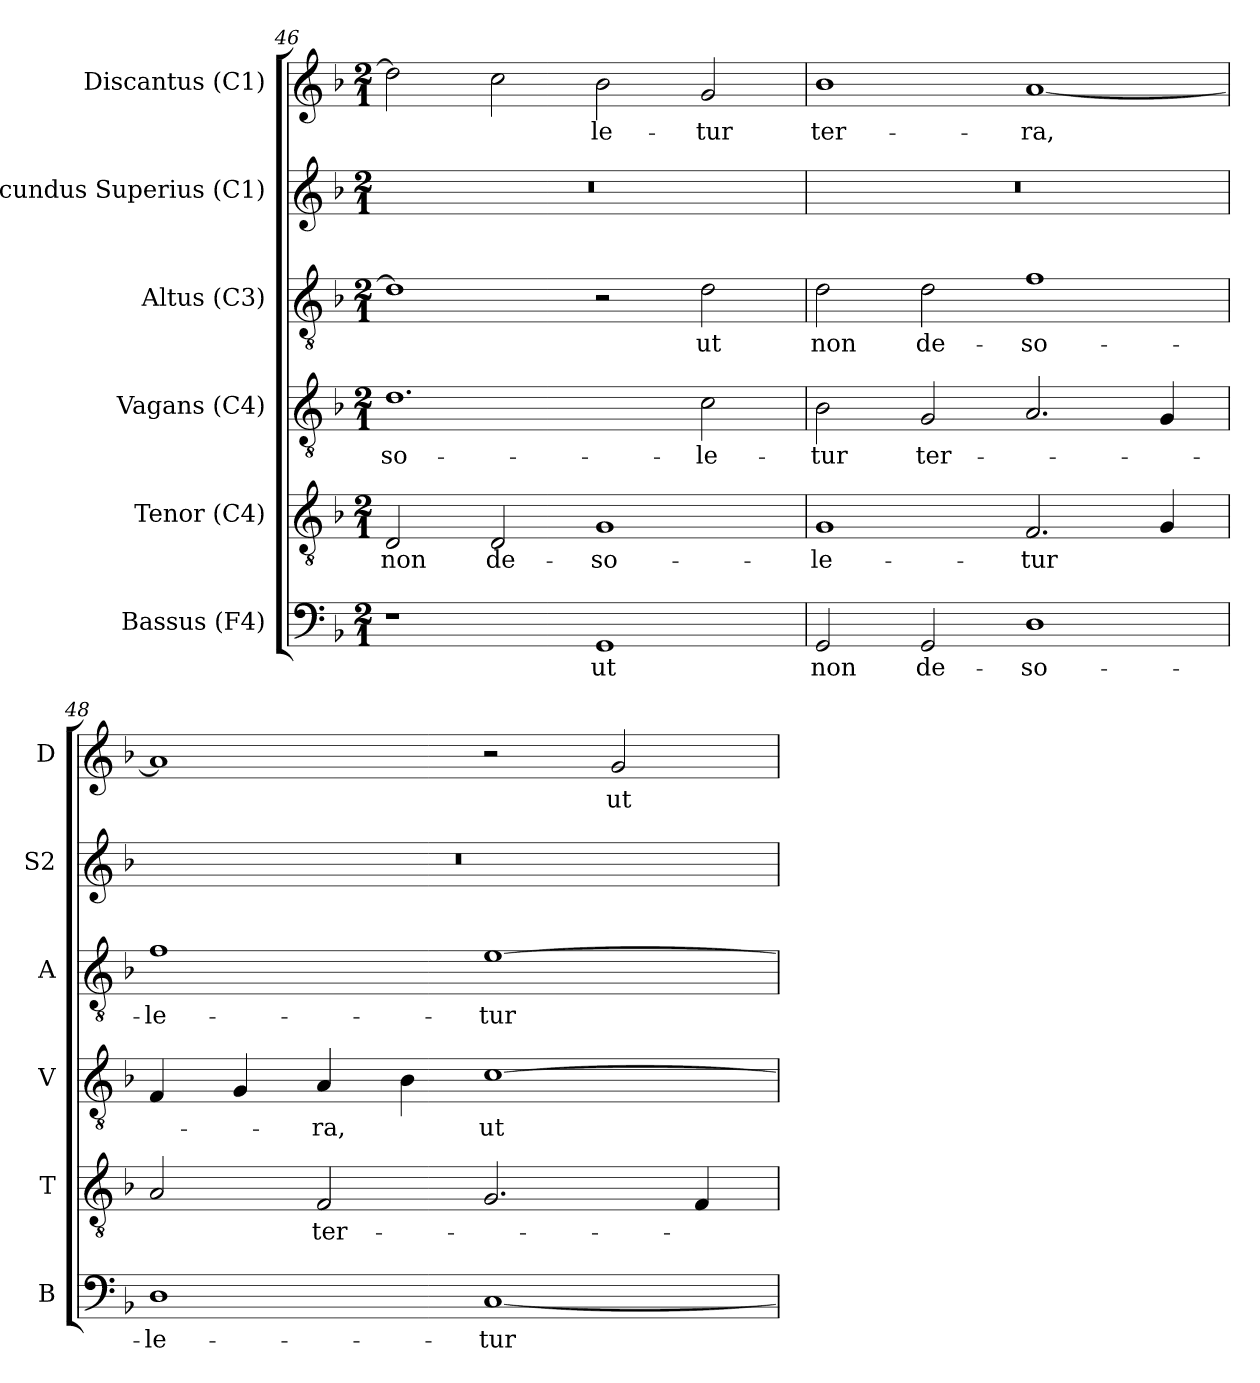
**kern	**text	**kern	**text	**kern	**text	**kern	**text	**kern	**kern	**text
*part6	*part6	*part5	*part5	*part4	*part4	*part3	*part3	*part2	*part1	*part1
*staff6	*staff6	*staff5	*staff5	*staff4	*staff4	*staff3	*staff3	*staff2	*staff1	*staff1
*I"Bassus (F4)	*	*I"Tenor (C4)	*	*I"Vagans (C4)	*	*I"Altus (C3)	*	*I"Secundus Superius (C1)	*I"Discantus (C1)	*
*I'B	*	*I'T	*	*I'V	*	*I'A	*	*I'S2	*I'D	*
!!LO:PB:g=z
*clefF4	*	*clefGv2	*	*clefGv2	*	*clefGv2	*	*clefG2	*clefG2	*
*	*	*	*	*ITrd7c12	*	*	*	*	*	*
*k[b-]	*	*k[b-]	*	*k[b-]	*	*k[b-]	*	*k[b-]	*k[b-]	*
*F:	*	*F:	*	*F:	*	*F:	*	*F:	*F:	*
*M2/1	*	*M2/1	*	*M2/1	*	*M2/1	*	*M2/1	*M2/1	*
=46	=46	=46	=46	=46	=46	=46	=46	=46	=46	=46
!	!	!	!LO:LY:b:color=#000000	!	!	!	!	!	!	!
!	!	!	!	!	!LO:LY:b:color=#000000	!	!	!LO:N:vis=1	!	!
1r	.	2Di/	non	1.Di	-so-	1di]	.	0r	2ddi\]	.
!	!	!	!LO:LY:b:color=#000000	!	!	!	!	!	!	!
.	.	2Di/	de-	.	.	.	.	.	2cci\	.
!	!LO:LY:b:color=#000000	!	!	!	!	!	!	!	!	!
!	!	!	!LO:LY:b:color=#000000	!	!	!	!	!	!	!
!	!	!	!	!	!	!	!	!	!	!LO:LY:b:color=#000000
1GGi	ut	1Gi	-so-	.	.	2r	.	.	2b-i\	-le-
!	!	!	!	!	!LO:LY:b:color=#000000	!	!	!	!	!
!	!	!	!	!	!	!	!LO:LY:b:color=#000000	!	!	!
!	!	!	!	!	!	!	!	!	!	!LO:LY:b:color=#000000
.	.	.	.	2Ci\	-le-	2di\	ut	.	2gi/	-tur
=47	=47	=47	=47	=47	=47	=47	=47	=47	=47	=47
!	!LO:LY:b:color=#000000	!	!	!	!	!	!	!	!	!
!	!	!	!LO:LY:b:color=#000000	!	!	!	!	!	!	!
!	!	!	!	!	!LO:LY:b:color=#000000	!	!	!	!	!
!	!	!	!	!	!	!	!LO:LY:b:color=#000000	!LO:N:vis=1	!	!
!	!	!	!	!	!	!	!	!	!	!LO:LY:b:color=#000000
2GGi/	non	1Gi	-le-	2BB-i\	-tur	2di\	non	0r	1b-i	ter-
!	!LO:LY:b:color=#000000	!	!	!	!	!	!	!	!	!
!	!	!	!	!	!LO:LY:b:color=#000000	!	!	!	!	!
!	!	!	!	!	!	!	!LO:LY:b:color=#000000	!	!	!
2GGi/	de-	.	.	2GGi/	ter-	2di\	de-	.	.	.
!	!LO:LY:b:color=#000000	!	!	!	!	!	!	!	!	!
!	!	!	!LO:LY:b:color=#000000	!	!	!	!	!	!	!
!	!	!	!	!	!	!	!LO:LY:b:color=#000000	!	!	!
!	!	!	!	!	!	!	!	!	!	!LO:LY:b:color=#000000
1Di	-so-	2.Fi/	-tur	2.AAi/	.	1fi	-so-	.	[1ai	-ra,
.	.	4Gi/	.	4GGi/	.	.	.	.	.	.
=48	=48	=48	=48	=48	=48	=48	=48	=48	=48	=48
!	!LO:LY:b:color=#000000	!	!	!	!	!	!	!	!	!
!	!	!	!	!	!	!	!LO:LY:b:color=#000000	!LO:N:vis=1	!	!
1Di	-le-	2Ai/	.	4FFi/	.	1fi	-le-	0r	1ai]	.
.	.	.	.	4GGi/	.	.	.	.	.	.
!	!	!	!LO:LY:b:color=#000000	!	!	!	!	!	!	!
!	!	!	!	!	!LO:LY:b:color=#000000	!	!	!	!	!
.	.	2Fi/	ter-	4AAi/	-ra,	.	.	.	.	.
.	.	.	.	4BB-i\	.	.	.	.	.	.
!	!LO:LY:b:color=#000000	!	!	!	!	!	!	!	!	!
!	!	!	!	!	!LO:LY:b:color=#000000	!	!	!	!	!
!	!	!	!	!	!	!	!LO:LY:b:color=#000000	!	!	!
[1Ci	-tur	2.Gi/	.	[1Ci	ut	[1ei	-tur	.	2r	.
!	!	!	!	!	!	!	!	!	!	!LO:LY:b:color=#000000
.	.	.	.	.	.	.	.	.	2gi/	ut
.	.	4Fi/	.	.	.	.	.	.	.	.
=	=	=	=	=	=	=	=	=	=	=
*-	*-	*-	*-	*-	*-	*-	*-	*-	*-	*-
